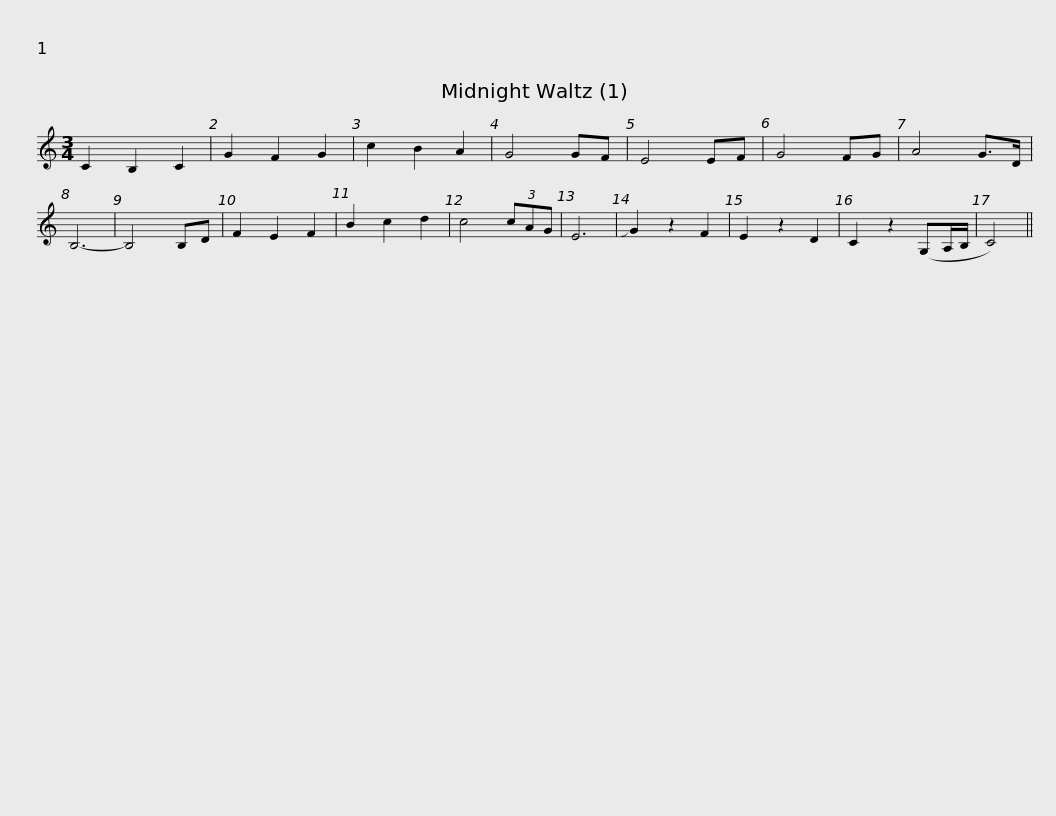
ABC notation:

X:1
L:1/8
M:3/4
I:linebreak $
K:C
V:1 treble
V:1
 C2 B,2 C2 | G2 F2 G2 | c2 B2 A2 | G4 GF | E4 EF | %5
 G4 FG | A4 G>D | B,6- | B,4 B,D | F2 E2 F2 | %10
 B2 c2 d2 | c4 (3cAG | E6 |$ !slide!G2 z2 F2 | E2 z2 D2 | %15
 C2 z2 (G,A,/B,/ | C4) || %17
